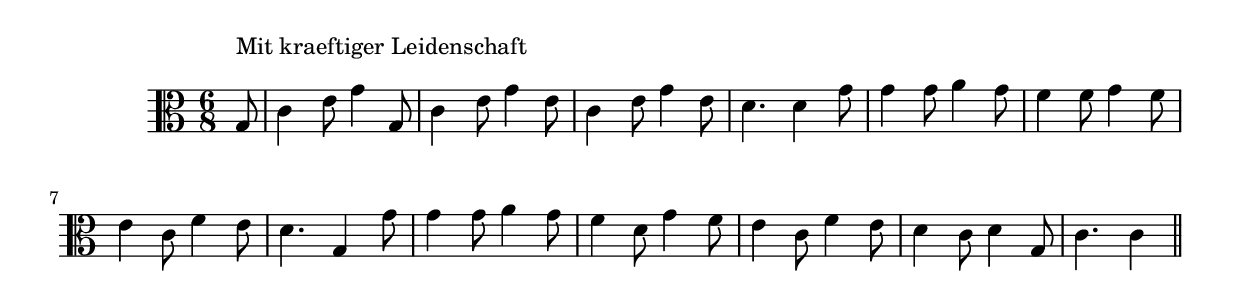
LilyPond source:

\version "2.14.0"
%{\header {
  title = "Wach' Auf, Mein Hort"
  composer = "anonymous"
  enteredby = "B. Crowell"
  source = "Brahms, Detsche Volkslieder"
}%}
\score{{\key c \major
\time 6/8
%{\tempo 8=170
%}\clef C
\transpose f c{\relative c' {
  \partial 8
  c8^\markup{\column { "Mit kraeftiger Leidenschaft" " " }} |
  f4 a8 c4 c,8 | f4 a8 c4 a8 | f4 a8 c4 a8 | g4. g4 c8 |
  c4 c8 d4 c8 | bes4 bes8 c4 bes8 | a4 f8 bes4 a8 | g4. c,4 c'8 |
  c4 c8 d4 c8 | bes4 g8 c4 bes8 | a4 f8 bes4 a8 | g4 f8 g4 c,8 | f4. f4
  \bar "||"
}}

}}